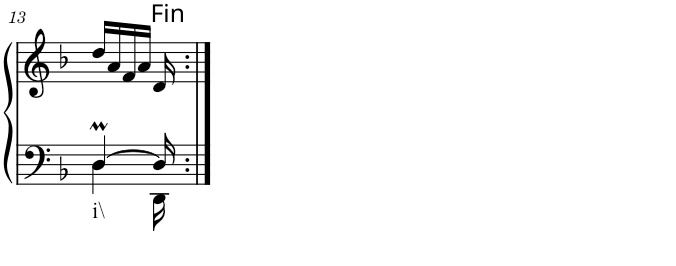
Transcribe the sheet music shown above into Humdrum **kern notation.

**kern	**kern
*part1	*part1
*staff2	*staff1
*I"Clavecin	*
!!LO:PB:g=z
*clefF4	*clefG2
*k[b-]	*k[b-]
*M4/4	*M4/4
*met(c)	*met(c)
=13	=13
*^	*
!LO:TX:b:t=i\\	!	!
[4DM/	4D\	16dd/LL
.	.	16a/
.	.	16f/
.	.	16a/JJ
!	!	!LO:TX:a:t=Fin
16D/]	16DD\	16d/
*v	*v	*
=:|!	=:|!
*-	*-
